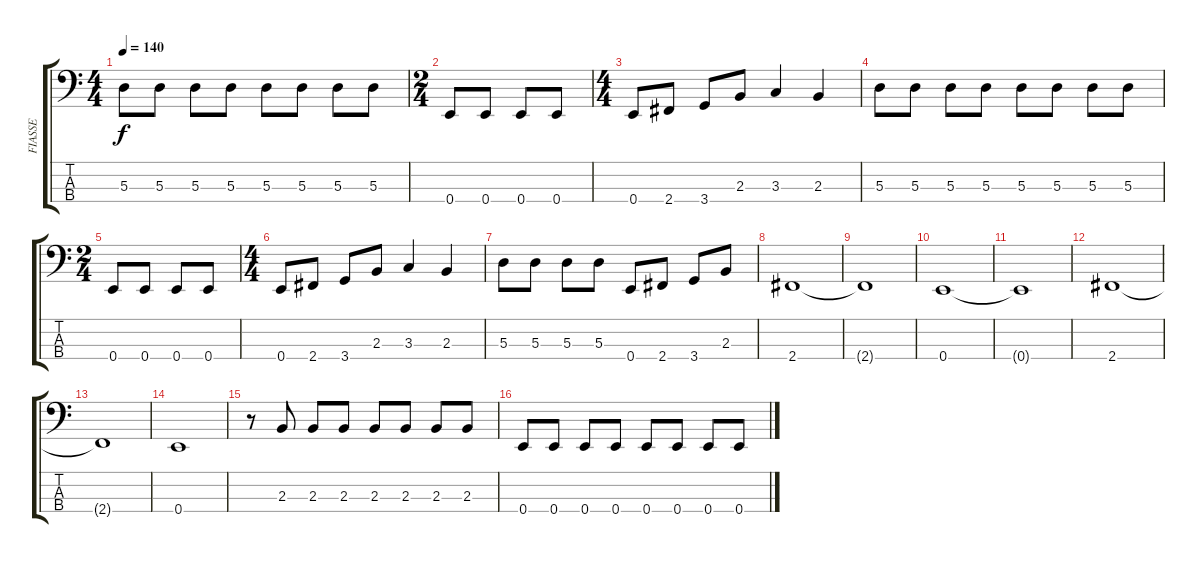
\track ("FIASSE" "FIASSE") {instrument electricbassfinger}
\staff {score tabs}
\tuning (G2 D2 A1 E1) {hide}
\ts (4 4)
\tempo 140
\clef f4
\ks c
5.3.8{dy f} 5.3.8 5.3.8 5.3.8 5.3.8 5.3.8 5.3.8 5.3.8 |
\ts (2 4)
0.4.8 0.4.8 0.4.8 0.4.8 |
\ts (4 4)
0.4.8 2.4.8 3.4.8 2.3.8 3.3.4 2.3.4 |
5.3.8 5.3.8 5.3.8 5.3.8 5.3.8 5.3.8 5.3.8 5.3.8 |
\ts (2 4)
0.4.8 0.4.8 0.4.8 0.4.8 |
\ts (4 4)
0.4.8 2.4.8 3.4.8 2.3.8 3.3.4 2.3.4 |
5.3.8 5.3.8 5.3.8 5.3.8 0.4.8 2.4.8 3.4.8 2.3.8 |
2.4.1 |
2.4{t}.1 |
0.4.1 |
0.4{t}.1 |
2.4.1 |
2.4{t}.1 |
0.4.1 |
r.8 2.3.8 2.3.8 2.3.8 2.3.8 2.3.8 2.3.8 2.3.8 |
0.4.8 0.4.8 0.4.8 0.4.8 0.4.8 0.4.8 0.4.8 0.4.8
